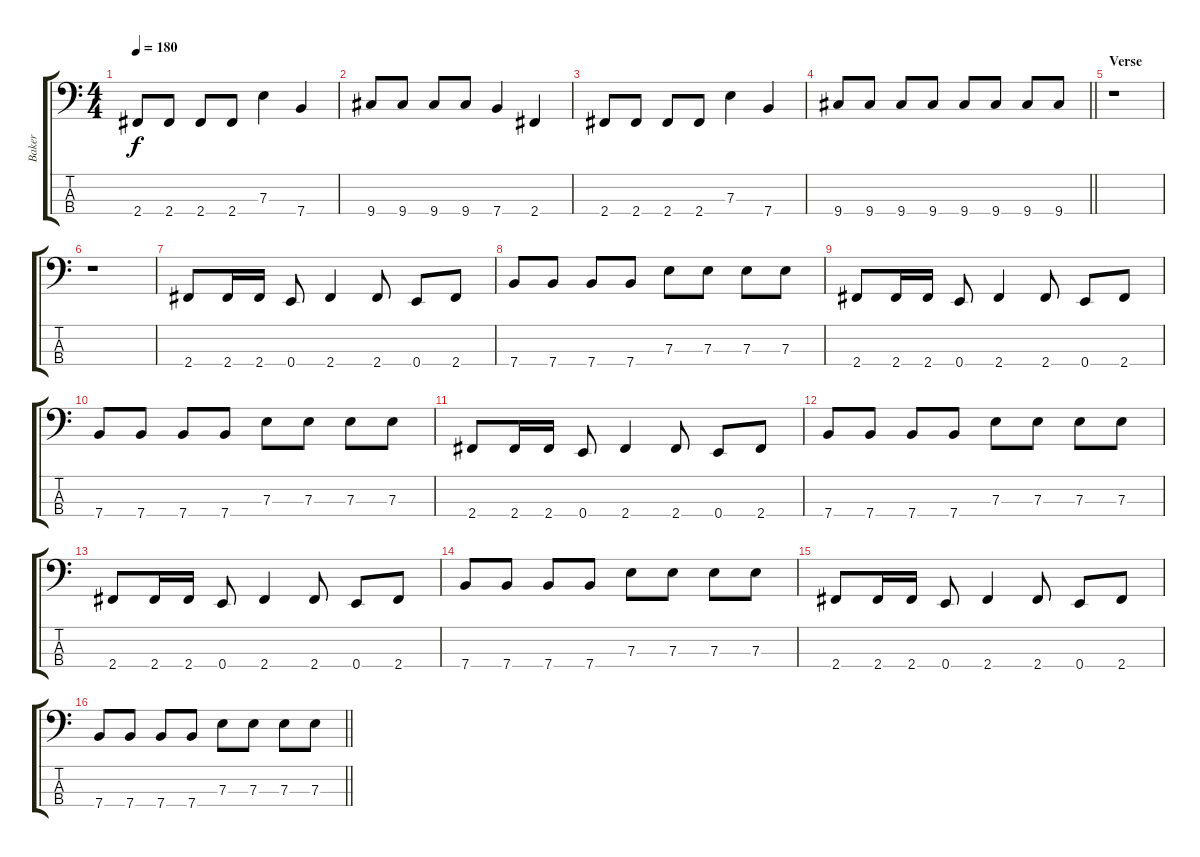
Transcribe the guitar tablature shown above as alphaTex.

\track ("Baker" "Baker") {instrument electricbasspick}
\staff {score tabs}
\tuning (G2 D2 A1 E1) {hide}
\ts (4 4)
\tempo 180
\clef f4
\ks c
2.4.8{dy f} 2.4.8 2.4.8 2.4.8 7.3.4 7.4.4 |
9.4.8 9.4.8 9.4.8 9.4.8 7.4.4 2.4.4 |
2.4.8 2.4.8 2.4.8 2.4.8 7.3.4 7.4.4 |
\barLineRight lightlight
9.4.8 9.4.8 9.4.8 9.4.8 9.4.8 9.4.8 9.4.8 9.4.8 |
\section ("" "Verse")
r.1 |
r.1 |
2.4.8 2.4.16 2.4.16 0.4.8 2.4.4 2.4.8 0.4.8 2.4.8 |
7.4.8 7.4.8 7.4.8 7.4.8 7.3.8 7.3.8 7.3.8 7.3.8 |
2.4.8 2.4.16 2.4.16 0.4.8 2.4.4 2.4.8 0.4.8 2.4.8 |
7.4.8 7.4.8 7.4.8 7.4.8 7.3.8 7.3.8 7.3.8 7.3.8 |
2.4.8 2.4.16 2.4.16 0.4.8 2.4.4 2.4.8 0.4.8 2.4.8 |
7.4.8 7.4.8 7.4.8 7.4.8 7.3.8 7.3.8 7.3.8 7.3.8 |
2.4.8 2.4.16 2.4.16 0.4.8 2.4.4 2.4.8 0.4.8 2.4.8 |
7.4.8 7.4.8 7.4.8 7.4.8 7.3.8 7.3.8 7.3.8 7.3.8 |
2.4.8 2.4.16 2.4.16 0.4.8 2.4.4 2.4.8 0.4.8 2.4.8 |
\barLineRight lightlight
7.4.8 7.4.8 7.4.8 7.4.8 7.3.8 7.3.8 7.3.8 7.3.8
